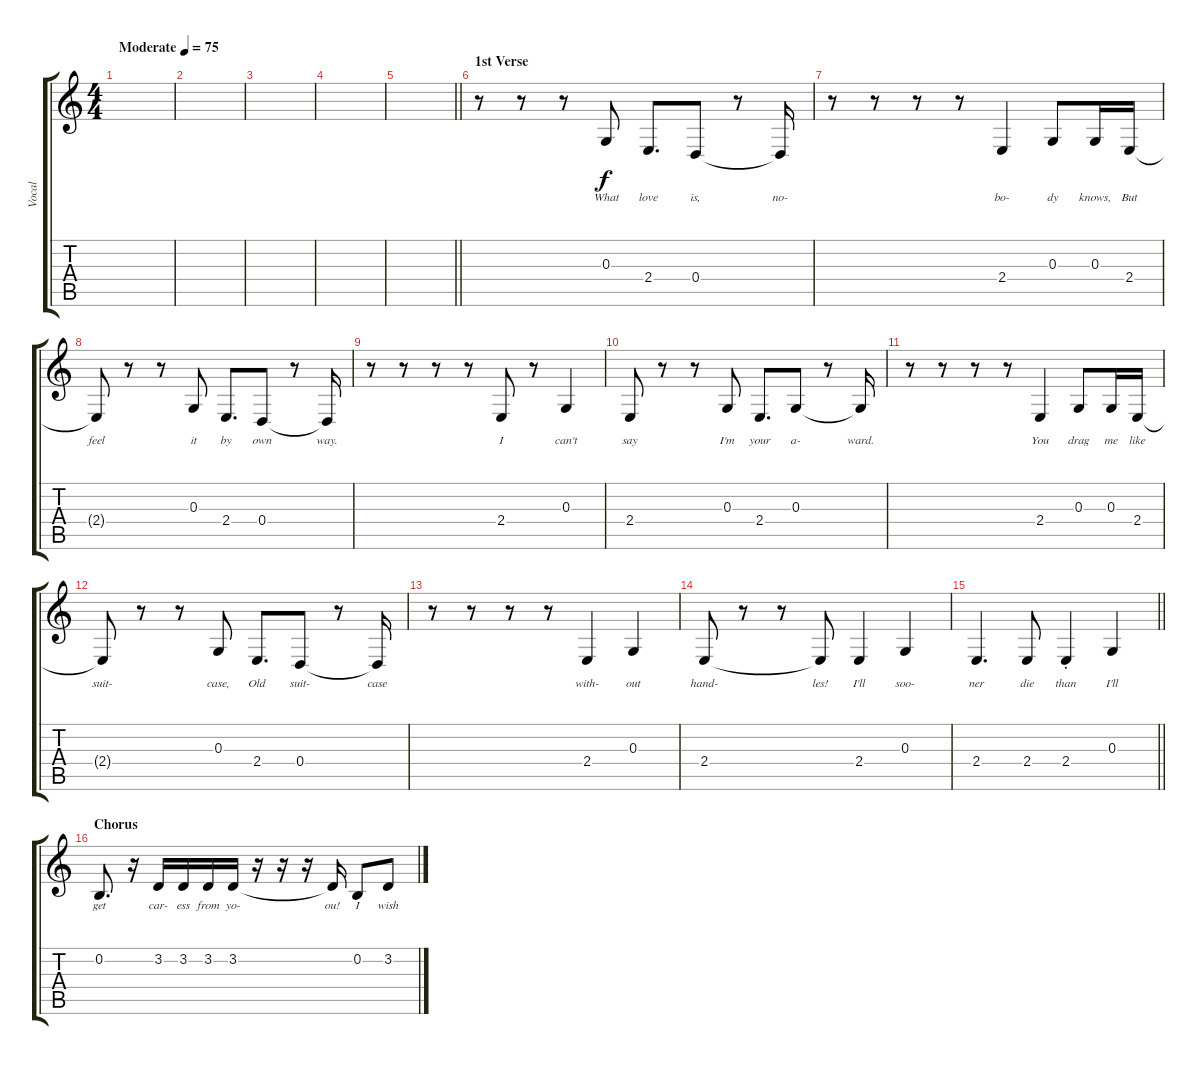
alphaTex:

\track ("Vocal" "Vocal") {instrument clarinet}
\staff {score tabs}
\tuning (E4 B3 G3 D3 A2 E2) {hide}
\ts (4 4)
\tempo (75 "Moderate")
\clef g2
\ks c
|
|
|
|
\barLineRight lightlight
|
\section ("" "1st Verse")
r.8 r.8 r.8 0.3.8{lyrics (0 "What") lyrics (1 "") lyrics (2 "") lyrics (3 "") lyrics (4 "")} 2.4.8{d lyrics (0 "love") lyrics (1 "") lyrics (2 "") lyrics (3 "") lyrics (4 "")} 0.4.8{lyrics (0 "is,") lyrics (1 "") lyrics (2 "") lyrics (3 "") lyrics (4 "")} r.8 0.4{t}.16{lyrics (0 "no-") lyrics (1 "") lyrics (2 "") lyrics (3 "") lyrics (4 "")} |
r.8 r.8 r.8 r.8 2.4.4{lyrics (0 "bo-") lyrics (1 "") lyrics (2 "") lyrics (3 "") lyrics (4 "")} 0.3.8{lyrics (0 "dy") lyrics (1 "") lyrics (2 "") lyrics (3 "") lyrics (4 "")} 0.3.16{lyrics (0 "knows,") lyrics (1 "") lyrics (2 "") lyrics (3 "") lyrics (4 "")} 2.4.16{lyrics (0 "But") lyrics (1 "") lyrics (2 "") lyrics (3 "") lyrics (4 "")} |
2.4{t}.8{lyrics (0 "feel") lyrics (1 "") lyrics (2 "") lyrics (3 "") lyrics (4 "")} r.8 r.8 0.3.8{lyrics (0 "it") lyrics (1 "") lyrics (2 "") lyrics (3 "") lyrics (4 "")} 2.4.8{d lyrics (0 "by") lyrics (1 "") lyrics (2 "") lyrics (3 "") lyrics (4 "")} 0.4.8{lyrics (0 "own") lyrics (1 "") lyrics (2 "") lyrics (3 "") lyrics (4 "")} r.8 0.4{t}.16{lyrics (0 "way.") lyrics (1 "") lyrics (2 "") lyrics (3 "") lyrics (4 "")} |
r.8 r.8 r.8 r.8 2.4.8{lyrics (0 "I") lyrics (1 "") lyrics (2 "") lyrics (3 "") lyrics (4 "")} r.8 0.3.4{lyrics (0 "can't") lyrics (1 "") lyrics (2 "") lyrics (3 "") lyrics (4 "")} |
2.4.8{lyrics (0 "say") lyrics (1 "") lyrics (2 "") lyrics (3 "") lyrics (4 "")} r.8 r.8 0.3.8{lyrics (0 "I'm") lyrics (1 "") lyrics (2 "") lyrics (3 "") lyrics (4 "")} 2.4.8{d lyrics (0 "your") lyrics (1 "") lyrics (2 "") lyrics (3 "") lyrics (4 "")} 0.3.8{lyrics (0 "a-") lyrics (1 "") lyrics (2 "") lyrics (3 "") lyrics (4 "")} r.8 0.3{t}.16{lyrics (0 "ward.") lyrics (1 "") lyrics (2 "") lyrics (3 "") lyrics (4 "")} |
r.8 r.8 r.8 r.8 2.4.4{lyrics (0 "You") lyrics (1 "") lyrics (2 "") lyrics (3 "") lyrics (4 "")} 0.3.8{lyrics (0 "drag") lyrics (1 "") lyrics (2 "") lyrics (3 "") lyrics (4 "")} 0.3.16{lyrics (0 "me") lyrics (1 "") lyrics (2 "") lyrics (3 "") lyrics (4 "")} 2.4.16{lyrics (0 "like") lyrics (1 "") lyrics (2 "") lyrics (3 "") lyrics (4 "")} |
2.4{t}.8{lyrics (0 "suit-") lyrics (1 "") lyrics (2 "") lyrics (3 "") lyrics (4 "")} r.8 r.8 0.3.8{lyrics (0 "case,") lyrics (1 "") lyrics (2 "") lyrics (3 "") lyrics (4 "")} 2.4.8{d lyrics (0 "Old") lyrics (1 "") lyrics (2 "") lyrics (3 "") lyrics (4 "")} 0.4.8{lyrics (0 "suit-") lyrics (1 "") lyrics (2 "") lyrics (3 "") lyrics (4 "")} r.8 0.4{t}.16{lyrics (0 "case") lyrics (1 "") lyrics (2 "") lyrics (3 "") lyrics (4 "")} |
r.8 r.8 r.8 r.8 2.4.4{lyrics (0 "with-") lyrics (1 "") lyrics (2 "") lyrics (3 "") lyrics (4 "")} 0.3.4{lyrics (0 "out") lyrics (1 "") lyrics (2 "") lyrics (3 "") lyrics (4 "")} |
2.4.8{lyrics (0 "hand-") lyrics (1 "") lyrics (2 "") lyrics (3 "") lyrics (4 "")} r.8 r.8 2.4{t}.8{lyrics (0 "les!") lyrics (1 "") lyrics (2 "") lyrics (3 "") lyrics (4 "")} 2.4.4{lyrics (0 "I'll") lyrics (1 "") lyrics (2 "") lyrics (3 "") lyrics (4 "")} 0.3.4{lyrics (0 "soo-") lyrics (1 "") lyrics (2 "") lyrics (3 "") lyrics (4 "")} |
\barLineRight lightlight
2.4.4{d lyrics (0 "ner") lyrics (1 "") lyrics (2 "") lyrics (3 "") lyrics (4 "")} 2.4.8{lyrics (0 "die") lyrics (1 "") lyrics (2 "") lyrics (3 "") lyrics (4 "")} 2.4{st}.4{lyrics (0 "than") lyrics (1 "") lyrics (2 "") lyrics (3 "") lyrics (4 "")} 0.3.4{lyrics (0 "I'll") lyrics (1 "") lyrics (2 "") lyrics (3 "") lyrics (4 "")} |
\section ("" "Chorus")
0.2.8{d lyrics (0 "get") lyrics (1 "") lyrics (2 "") lyrics (3 "") lyrics (4 "")} r.16 3.2.16{lyrics (0 "car-") lyrics (1 "") lyrics (2 "") lyrics (3 "") lyrics (4 "")} 3.2.16{lyrics (0 "ess") lyrics (1 "") lyrics (2 "") lyrics (3 "") lyrics (4 "")} 3.2.16{lyrics (0 "from") lyrics (1 "") lyrics (2 "") lyrics (3 "") lyrics (4 "")} 3.2.16{lyrics (0 "yo-") lyrics (1 "") lyrics (2 "") lyrics (3 "") lyrics (4 "")} r.16 r.16 r.16 3.2{t}.16{lyrics (0 "ou!") lyrics (1 "") lyrics (2 "") lyrics (3 "") lyrics (4 "")} 0.2.8{lyrics (0 "I") lyrics (1 "") lyrics (2 "") lyrics (3 "") lyrics (4 "")} 3.2.8{lyrics (0 "wish") lyrics (1 "") lyrics (2 "") lyrics (3 "") lyrics (4 "")}
